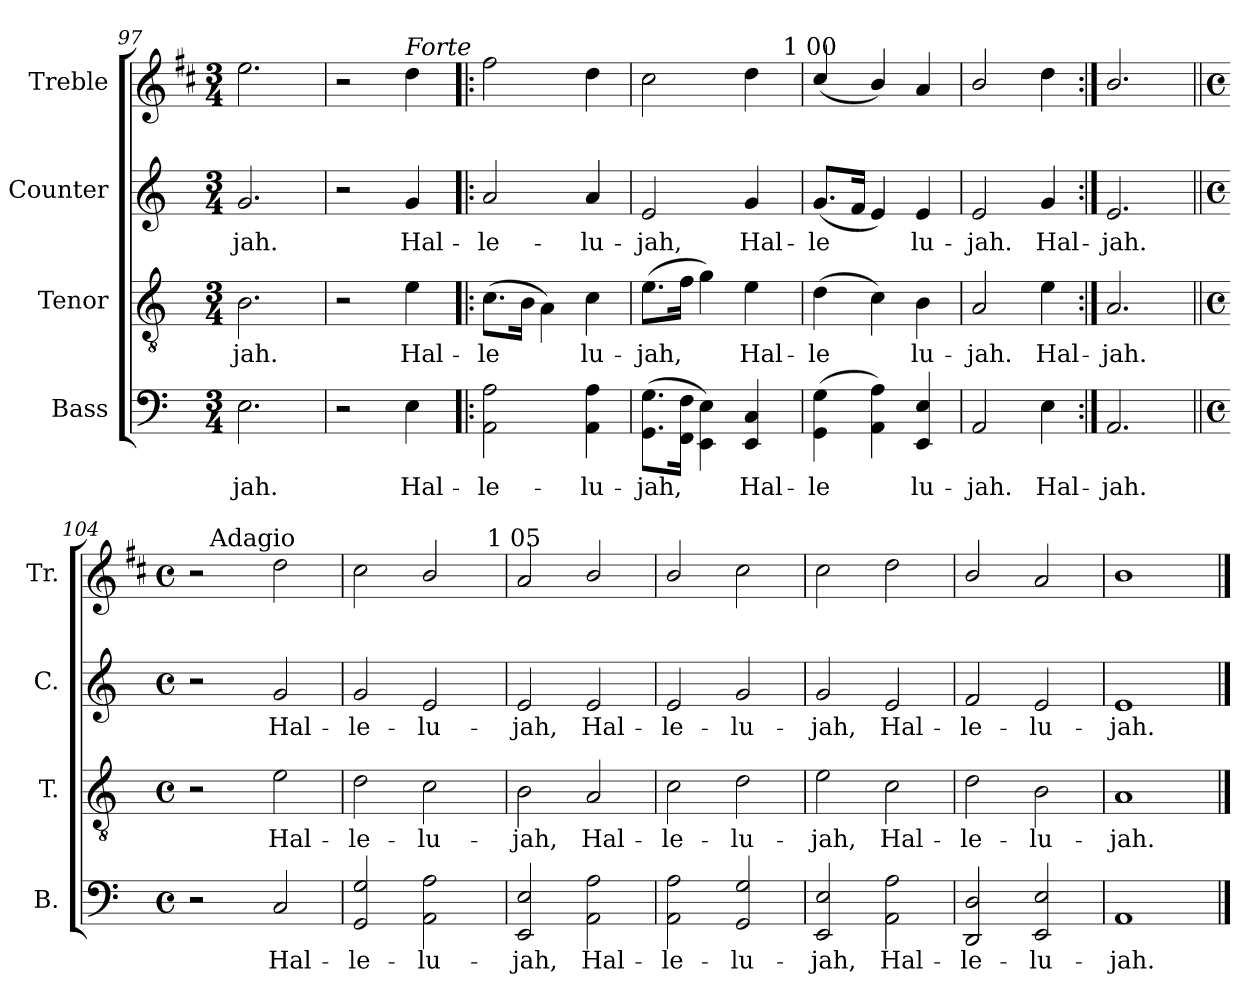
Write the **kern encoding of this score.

**kern	**text	**kern	**text	**kern	**text	**kern
*part4	*part4	*part3	*part3	*part2	*part2	*part1
*staff4	*staff4	*staff3	*staff3	*staff2	*staff2	*staff1
*I"Bass	*	*I"Tenor	*	*I"Counter	*	*I"Treble
*I'B.	*	*I'T.	*	*I'C.	*	*I'Tr.
*clefF4	*	*clefGv2	*	*clefG2	*	*clefG2
*	*	*	*	*	*	*ITrd1c2
*k[]	*	*k[]	*	*k[]	*	*k[]
*C:	*	*C:	*	*C:	*	*C:
*M3/4	*	*M3/4	*	*M3/4	*	*M3/4
=97	=97	=97	=97	=97	=97	=97
!	!LO:LY:a	!	!LO:LY:a	!	!LO:LY:b	!
2.E\	-jah.	2.B\	-jah.	2.g/	-jah.	2.dd\
=98	=98	=98	=98	=98	=98	=98
2r	.	2r	.	2r	.	2r
!	!	!	!	!	!	!LO:TX:a:i:t=Forte
!	!LO:LY:a	!	!LO:LY:a	!	!LO:LY:b	!
4E\	Hal-	4e\	Hal-	4g/	Hal-	4cc\
=99!|:	=99!|:	=99!|:	=99!|:	=99!|:	=99!|:	=99!|:
!	!LO:LY:a	!	!LO:LY:a	!	!LO:LY:b	!
2A\ 2AA\	-le-	(>8.c\L	-le-	2a/	-le-	2ee\
!	!	!	!LO:LY:a	!	!	!
.	.	16B\J	--	.	.	.
!	!	!	!LO:LY:a	!	!	!
.	.	4A\)	--	.	.	.
!	!LO:LY:a	!	!LO:LY:a	!	!LO:LY:b	!
4A\ 4AA\	-lu-	4c\	-lu-	4a/	-lu-	4cc\
=100	=100	=100	=100	=100	=100	=100
!	!LO:LY:a	!	!LO:LY:a	!	!LO:LY:b	!
*	*	*	*	*	*	*^
(>8.G\ 8.GG\L	-jah,	(>8.e\L	-jah,	2e/	-jah,	2b\	2ryy
!	!LO:LY:a	!	!LO:LY:a	!	!	!	!
16F\ 16FF\J	.	16f\J	.	.	.	.	.
!	!LO:LY:a	!	!LO:LY:a	!	!	!	!
4E\ 4EE\)	.	4g\)	.	.	.	.	.
!	!LO:LY:a	!	!LO:LY:a	!	!LO:LY:b	!	!
4C/ 4EE/	Hal-	4e\	Hal-	4g/	Hal-	4cc\	8.ryy
!	!	!	!	!	!	!	!LO:TX:a:t=1 00
.	.	.	.	.	.	.	16ryy
=101	=101	=101	=101	=101	=101	=101	=101
!	!LO:LY:a	!	!LO:LY:a	!	!LO:LY:b	!	!
*	*	*	*	*	*	*v	*v
(>4G\ 4GG\	-le-	(>4d\	-le-	(<8.g/L	-le-	(<4b/
!	!	!	!	!	!LO:LY:b	!
.	.	.	.	16f/J	--	.
!	!LO:LY:a	!	!LO:LY:a	!	!LO:LY:b	!
4A\ 4AA\)	--	4c\)	--	4e/)	--	4a/)
!	!LO:LY:a	!	!LO:LY:a	!	!LO:LY:b	!
4E/ 4EE/	-lu-	4B\	-lu-	4e/	-lu-	4g/
=102	=102	=102	=102	=102	=102	=102
!	!LO:LY:a	!	!LO:LY:a	!	!LO:LY:b	!
2AA/	-jah.	2A/	-jah.	2e/	-jah.	2a/
!	!LO:LY:a	!	!LO:LY:a	!	!LO:LY:b	!
4E\	Hal-	4e\	Hal-	4g/	Hal-	4cc\
=103:|!	=103:|!	=103:|!	=103:|!	=103:|!	=103:|!	=103:|!
!	!LO:LY:a	!	!LO:LY:a	!	!LO:LY:b	!
2.AA/	-jah.	2.A/	-jah.	2.e/	-jah.	2.a/
=104||	=104||	=104||	=104||	=104||	=104||	=104||
*M4/4	*	*M4/4	*	*M4/4	*	*M4/4
*met(c)	*	*met(c)	*	*met(c)	*	*met(c)
*	*	*	*	*	*	*^
2r	.	2r	.	2r	.	2r	16ryy
!	!	!	!	!	!	!	!LO:TX:a:t=Adagio
.	.	.	.	.	.	.	2...ryy
!	!LO:LY:a	!	!LO:LY:a	!	!LO:LY:b	!	!
2C/	Hal-	2e\	Hal-	2g/	Hal-	2cc\	.
!!LO:PB:g=z	!!
=105	=105	=105	=105	=105	=105	=105	=105
!	!LO:LY:a	!	!LO:LY:a	!	!LO:LY:b	!	!
2G/ 2GG/	-le-	2d\	-le-	2g/	-le-	2b\	2...ryy
!	!LO:LY:a	!	!LO:LY:a	!	!LO:LY:b	!	!
2A\ 2AA\	-lu-	2c\	-lu-	2e/	-lu-	2a/	.
!	!	!	!	!	!	!	!LO:TX:a:t=1 05
.	.	.	.	.	.	.	16ryy
=106	=106	=106	=106	=106	=106	=106	=106
!	!LO:LY:a	!	!LO:LY:a	!	!LO:LY:b	!	!
*	*	*	*	*	*	*v	*v
2E/ 2EE/	-jah,	2B\	-jah,	2e/	-jah,	2g/
!	!LO:LY:a	!	!LO:LY:a	!	!LO:LY:b	!
2A\ 2AA\	Hal-	2A/	Hal-	2e/	Hal-	2a/
=107	=107	=107	=107	=107	=107	=107
!	!LO:LY:a	!	!LO:LY:a	!	!LO:LY:b	!
2A\ 2AA\	-le-	2c\	-le-	2e/	-le-	2a/
!	!LO:LY:a	!	!LO:LY:a	!	!LO:LY:b	!
2G/ 2GG/	-lu-	2d\	-lu-	2g/	-lu-	2b\
=108	=108	=108	=108	=108	=108	=108
!	!LO:LY:a	!	!LO:LY:a	!	!LO:LY:b	!
2E/ 2EE/	-jah,	2e\	-jah,	2g/	-jah,	2b\
!	!LO:LY:a	!	!LO:LY:a	!	!LO:LY:b	!
2A\ 2AA\	Hal-	2c\	Hal-	2e/	Hal-	2cc\
=109	=109	=109	=109	=109	=109	=109
!	!LO:LY:a	!	!LO:LY:a	!	!LO:LY:b	!
2D/ 2DD/	-le-	2d\	-le-	2f/	-le-	2a/
!	!LO:LY:a	!	!LO:LY:a	!	!LO:LY:b	!
2E/ 2EE/	-lu-	2B\	-lu-	2e/	-lu-	2g/
=110	=110	=110	=110	=110	=110	=110
!	!LO:LY:a	!	!LO:LY:a	!	!LO:LY:b	!
1AA	-jah.	1A	-jah.	1e	-jah.	1a
==	==	==	==	==	==	==
*-	*-	*-	*-	*-	*-	*-
